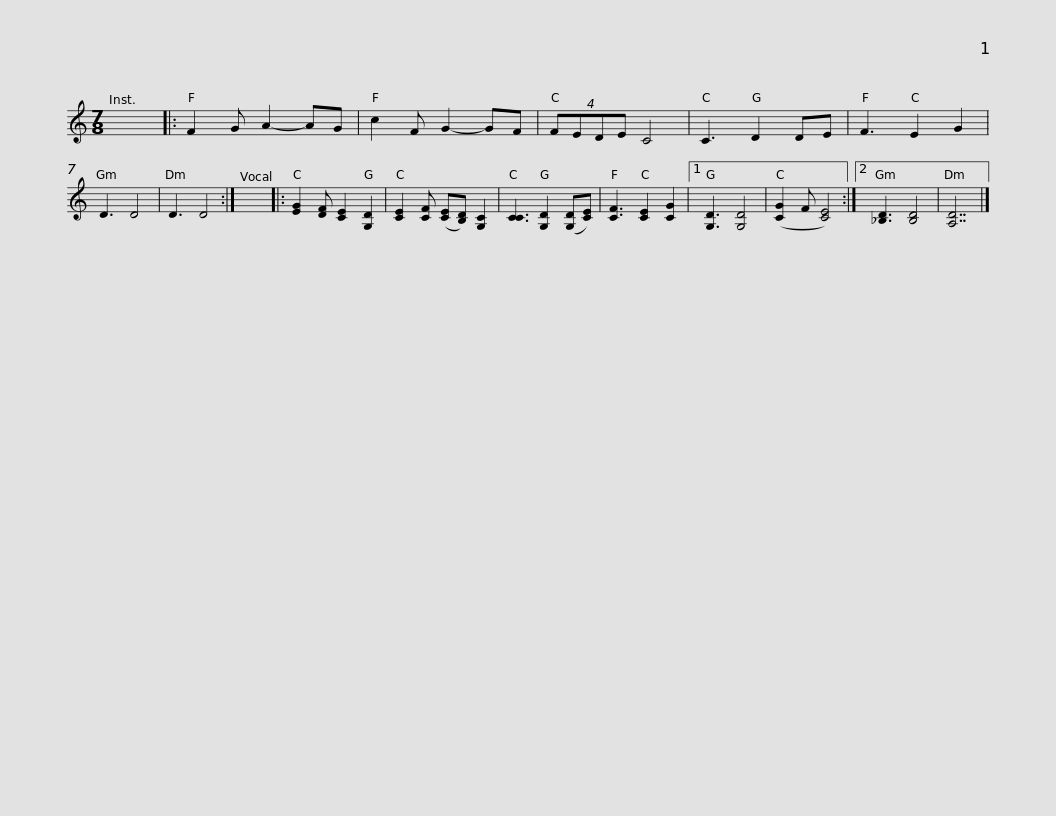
X:1
L:1/8
M:7/8
I:linebreak $
K:C
V:1 treble
V:1
 x7 |: F2 G A2- AG | c2 F G2- GF | (4:3:4FEDE C4 | C3 D2 DE | %5
 F3 E2 G2 | D3 D4 | D3 D4 :| x7 |: [EG]2 [DF] [CE]2 [G,D]2 |$ %10
 [CE]2 [CF] ([CE][B,D]) [G,C]2 | [CC]3 [G,D]2 ([G,D][CE]) | [CF]3 [CE]2 [CG]2 |1 [G,D]3 [G,D]4 | ([CG]2 F [CE]4) :|2 %15
 [_B,D]3 [B,D]4 | [A,D]7 |] %17
